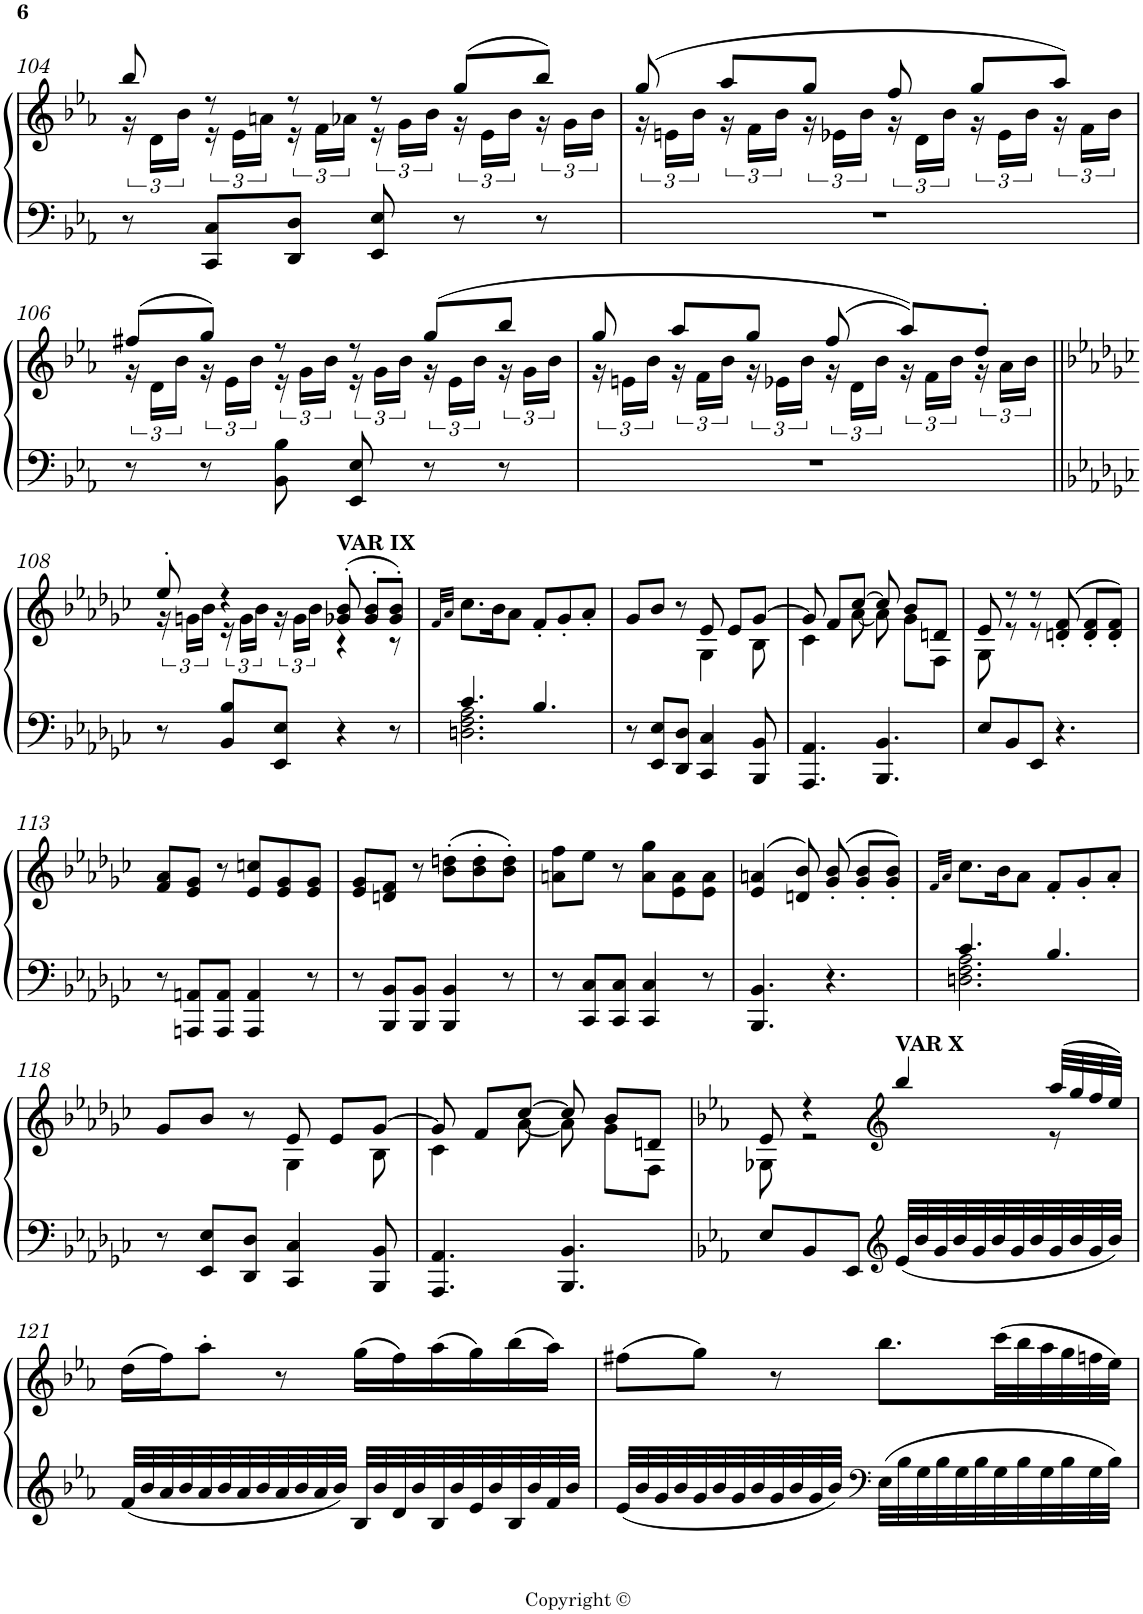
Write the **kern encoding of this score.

**kern	**kern
*part1	*part1
*staff2	*staff1
*I"Piano	*
*I'Pno.	*
!!LO:PB:g=z
*clefF4	*clefG2
*k[b-e-a-]	*k[b-e-a-]
*E-:	*E-:
*M6/8	*M6/8
=104	=104
*	*^
8r	8bb-/	24r
.	.	24d\LL
.	.	24b-\JJ
8CC/ 8C/L	8r	24r
.	.	24e-\LL
.	.	24an\JJ
8DD/ 8D/J	8r	24r
.	.	24f\LL
.	.	24a-X\JJ
8EE-/ 8E-/	8r	24r
.	.	24g\LL
.	.	24b-\JJ
8r	(>8gg/L	24r
.	.	24e-\LL
.	.	24b-\JJ
8r	8bb-/J)	24r
.	.	24g\LL
.	.	24b-\JJ
=105	=105	=105
2.r	(>8gg/	24r
.	.	24en\LL
.	.	24b-\JJ
.	8aa-/L	24r
.	.	24f\LL
.	.	24b-\JJ
.	8gg/J	24r
.	.	24e-X\LL
.	.	24b-\JJ
.	8ff/	24r
.	.	24d\LL
.	.	24b-\JJ
.	8gg/L	24r
.	.	24e-\LL
.	.	24b-\JJ
.	8aa-/J)	24r
.	.	24f\LL
.	.	24b-\JJ
!!LO:LB:g=z	!!
=106	=106	=106
8r	(>8ff#X/L	24r
.	.	24d\LL
.	.	24b-\JJ
8r	8gg/J)	24r
.	.	24e-\LL
.	.	24b-\JJ
8BB-\ 8B-\	8r	24r
.	.	24g\LL
.	.	24b-\JJ
8EE-/ 8E-/	8r	24r
.	.	24g\LL
.	.	24b-\JJ
8r	(>8gg/L	24r
.	.	24e-\LL
.	.	24b-\JJ
8r	8bb-/J	24r
.	.	24g\LL
.	.	24b-\JJ
=107	=107	=107
2.r	8gg/	24r
.	.	24en\LL
.	.	24b-\JJ
.	8aa-/L	24r
.	.	24f\LL
.	.	24b-\JJ
.	8gg/J	24r
.	.	24e-X\LL
.	.	24b-\JJ
.	(>8ff/	24r
.	.	24d\LL
.	.	24b-\JJ
.	8aa-/L))	24r
.	.	24f\LL
.	.	24b-\JJ
.	8dd'/J	24r
.	.	24a-\LL
.	.	24b-\JJ
!!LO:LB:g=z	!!
=108||	=108||	=108||
*k[b-e-a-d-g-c-]	*k[b-e-a-d-g-c-]	*
8r	8ee-'/	24r
.	.	24gn\LL
.	.	24b-\JJ
8BB-/ 8B-/L	4r	24r
.	.	24g\LL
.	.	24b-\JJ
8EE-/ 8E-/J	.	24r
.	.	24g\LL
.	.	24b-\JJ
!	!LO:TX:a:B:t=VAR IX	!
4r	(>8g-X/' 8b-/'	4r
.	8g-/' 8b-/'L	.
8r	8g-/' 8b-/'J)	8r
*	*v	*v
=109	=109
.	32qf/LLL
.	32qa-/JJJ
*^	*
4.c-/	2.Dn\ 2.F\ 2.A-\	8.cc-\L
.	.	16b-\K
.	.	8a-\J
4.B-/	.	8f'/L
.	.	8g-'/
.	.	8a-'/J
*v	*v	*
=110	=110
*	*^
8r	8g-/L	4.ryy
8EE-/ 8E-/L	8b-/J	.
8DD-/ 8D-/J	8r	.
4CC-/ 4C-/	8e-/	4G-\
.	8e-/L	.
8BBB-/ 8BB-/	[8g-/J	8B-\
=111	=111	=111
4.AAA-/ 4.AA-/	8g-/]	4c-\
.	8f/L	.
.	[8cc-/J	[8a-\
4.BBB-/ 4.BB-/	8cc-/]	8a-\]
.	8b-/L	8g-\L
.	8dn/J	8F\J
=112	=112	=112
8E-/L	8e-/	8G-\
8BB-/	8r	8r
8EE-/J	8r	8r
4.r	(>8dn/' 8f/'	4.ryy
.	8d/' 8f/'L	.
.	8d/' 8f/'J)	.
*	*v	*v
!!LO:LB:g=z
=113	=113
8r	8f/ 8a-/L
8AAAn/ 8AAn/L	8e-/ 8g-/J
8AAA/ 8AA/J	8r
4AAA/ 4AA/	8e-/ 8ccn/L
.	8e-/ 8g-/
8r	8e-/ 8g-/J
=114	=114
8r	8e-/ 8g-/L
8BBB-/ 8BB-/L	8dn/ 8f/J
8BBB-/ 8BB-/J	8r
4BBB-/ 4BB-/	(>8b-\' 8ddn\'L
.	8b-\' 8dd\'
8r	8b-\' 8dd\'J)
=115	=115
8r	8an\ 8ff\L
8CC-/ 8C-/L	8ee-\J
8CC-/ 8C-/J	8r
4CC-/ 4C-/	8a\ 8gg-\L
.	8e-\ 8a\
8r	8e-\ 8a\J
=116	=116
4.BBB-/ 4.BB-/	(>4e-/ 4an/
.	8dn/ 8b-/)
4.r	(>8g-/' 8b-/'
.	8g-/' 8b-/'L
.	8g-/' 8b-/'J)
=117	=117
.	32qf/LLL
.	32qa-/JJJ
*^	*
4.c-/	2.Dn\ 2.F\ 2.A-\	8.cc-\L
.	.	16b-\K
.	.	8a-\J
4.B-/	.	8f'/L
.	.	8g-'/
.	.	8a-'/J
*v	*v	*
!!LO:LB:g=z
=118	=118
*	*^
8r	8g-/L	4.ryy
8EE-/ 8E-/L	8b-/J	.
8DD-/ 8D-/J	8r	.
4CC-/ 4C-/	8e-/	4G-\
.	8e-/L	.
8BBB-/ 8BB-/	[8g-/J	8B-\
=119	=119	=119
4.AAA-/ 4.AA-/	8g-/]	4c-\
.	8f/L	.
.	[8cc-/J	[8a-\
4.BBB-/ 4.BB-/	8cc-/]	8a-\]
.	8b-/L	8g-\L
.	8dn/J	8F\J
=120	=120	=120
*k[b-e-a-]	*k[b-e-a-]	*
8E-/L	8e-/	8G-X\
8BB-/	4r	2r
8EE-/J	.	.
*clefG2	*clefG2	*
!	!LO:TX:a:B:t=VAR X	!
32e-/LLL	4bb-/	.
32b-/	.	.
32g/	.	.
32b-/	.	.
32g/	.	.
32b-/	.	.
32g/	.	.
32b-/	.	.
32g/	(>32aa-/LLL	8r
32b-/	32gg/	.
32g/	32ff/	.
32b-/JJJ	32ee-/JJJ)	.
*	*v	*v
!!LO:LB:g=z
=121	=121
32f/LLL	(>16dd\LL
32b-/	.
32a-/	16ff\J)
32b-/	.
32a-/	8aa-'\J
32b-/	.
32a-/	.
32b-/	.
32a-/	8r
32b-/	.
32a-/	.
32b-/JJJ	.
32B-/LLL	(>16gg\LL
32b-/	.
32d/	16ff\)
32b-/	.
32B-/	(>16aa-\
32b-/	.
32e-/	16gg\)
32b-/	.
32B-/	(>16bb-\
32b-/	.
32f/	16aa-\JJ)
32b-/JJJ	.
=122	=122
32e-/LLL	(>8ff#X\L
32b-/	.
32g/	.
32b-/	.
32g/	8gg\J)
32b-/	.
32g/	.
32b-/	.
32g/	8r
32b-/	.
32g/	.
32b-/JJJ	.
*clefF4	*
32E-\LLL	8.bb-\L
32B-\	.
32G\	.
32B-\	.
32G\	.
32B-\	.
32G\	(>32ccc\LL
32B-\	32bb-\
32G\	32aa-\
32B-\	32gg\
32G\	32ffn\
32B-\JJJ	32ee-\JJJ)
=	=
*-	*-
